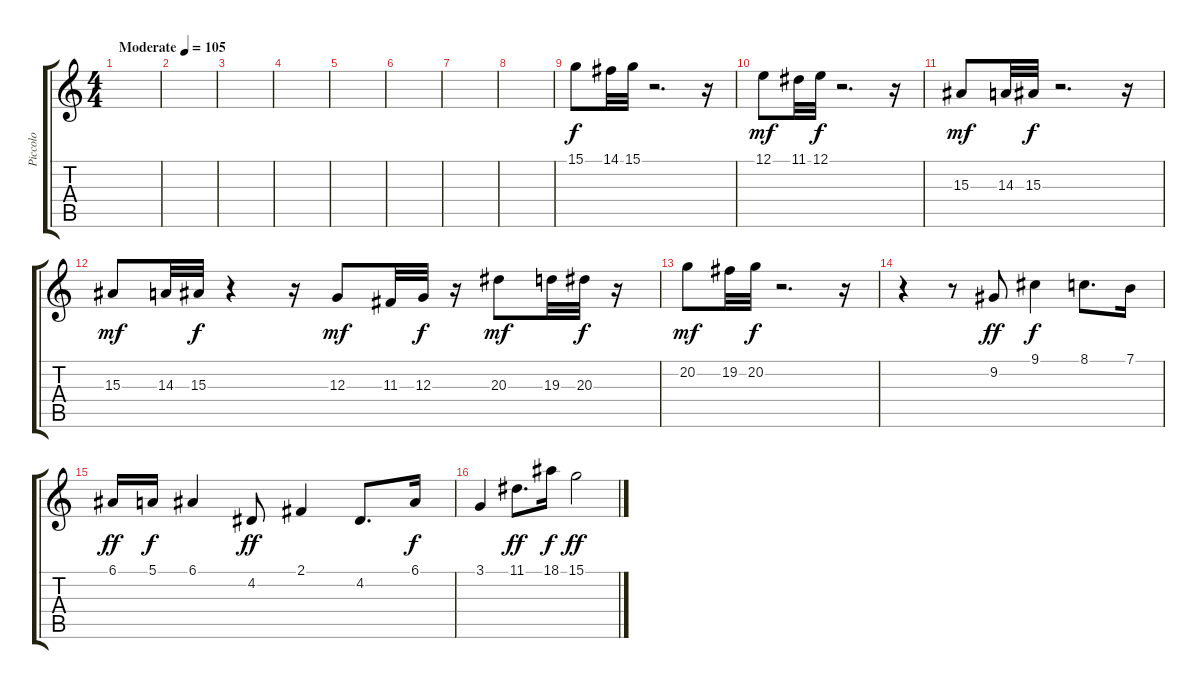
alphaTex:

\track ("Piccolo" "Piccolo") {instrument piccolo}
\staff {score tabs}
\tuning (E4 B3 G3 D3 A2 E2) {hide}
\ts (4 4)
\tempo (105 "Moderate")
\clef g2
\ks c
|
|
|
|
|
|
|
|
15.1.8 14.1.32 15.1.32{dy f} r.2{d} r.16 |
12.1.8{dy mf} 11.1.32 12.1.32{dy f} r.2{d} r.16 |
15.3.8{dy mf} 14.3.32 15.3.32{dy f} r.2{d} r.16 |
15.3.8{dy mf} 14.3.32 15.3.32{dy f} r.4 r.16 12.3.8{dy mf} 11.3.32 12.3.32{dy f} r.16 20.3.8{dy mf} 19.3.32 20.3.32{dy f} r.16 |
20.2.8{dy mf} 19.2.32 20.2.32{dy f} r.2{d} r.16 |
r.4 r.8 9.2.8{dy ff} 9.1.4{dy f} 8.1.8{d} 7.1.16 |
6.1.16{dy ff} 5.1.16{dy f} 6.1.4 4.2.8{dy ff} 2.1.4 4.2.8{d} 6.1.16{dy f} |
3.1.4 11.1.8{d dy ff} 18.1.16{dy f} 15.1.2{dy ff}
